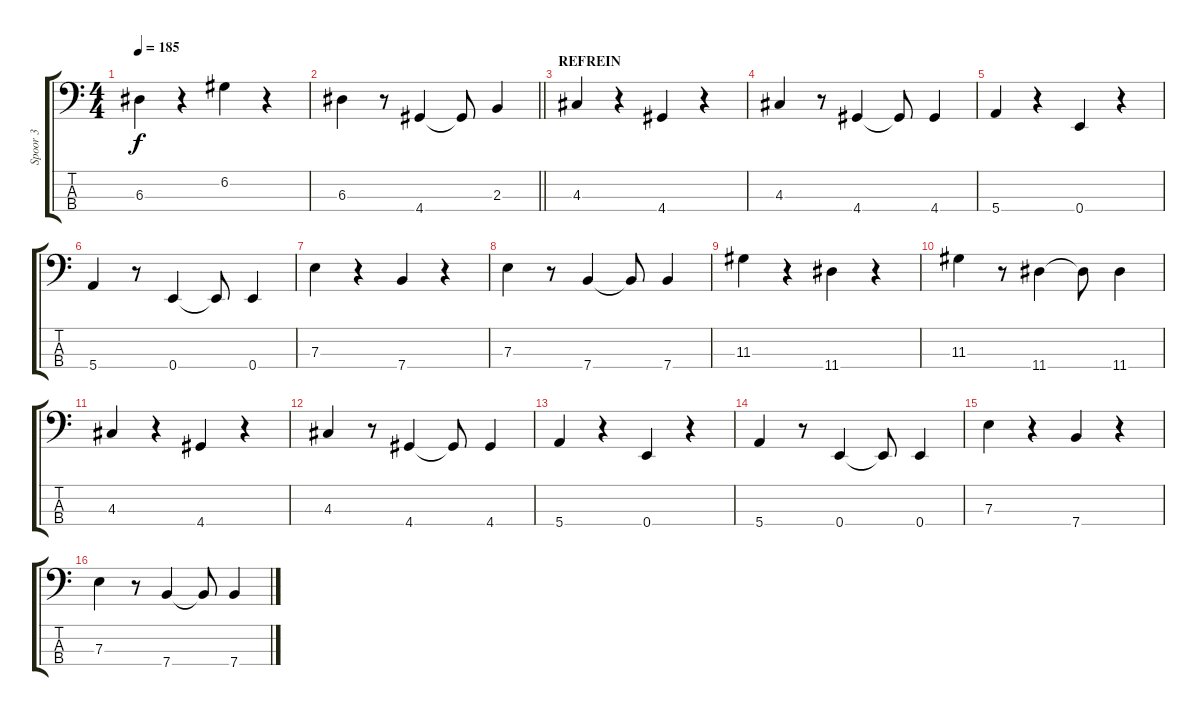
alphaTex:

\track ("Spoor 3" "Spoor 3") {instrument electricbassfinger}
\staff {score tabs}
\tuning (G2 D2 A1 E1) {hide}
\ts (4 4)
\tempo 185
\clef f4
\ks c
6.3.4{dy f} r.4 6.2.4 r.4 |
\barLineRight lightlight
6.3.4 r.8 4.4.4 4.4{t}.8 2.3.4 |
\section ("" "REFREIN")
4.3.4 r.4 4.4.4 r.4 |
4.3.4 r.8 4.4.4 4.4{t}.8 4.4.4 |
5.4.4 r.4 0.4.4 r.4 |
5.4.4 r.8 0.4.4 0.4{t}.8 0.4.4 |
7.3.4 r.4 7.4.4 r.4 |
7.3.4 r.8 7.4.4 7.4{t}.8 7.4.4 |
11.3.4 r.4 11.4.4 r.4 |
11.3.4 r.8 11.4.4 11.4{t}.8 11.4.4 |
4.3.4 r.4 4.4.4 r.4 |
4.3.4 r.8 4.4.4 4.4{t}.8 4.4.4 |
5.4.4 r.4 0.4.4 r.4 |
5.4.4 r.8 0.4.4 0.4{t}.8 0.4.4 |
7.3.4 r.4 7.4.4 r.4 |
7.3.4 r.8 7.4.4 7.4{t}.8 7.4.4
